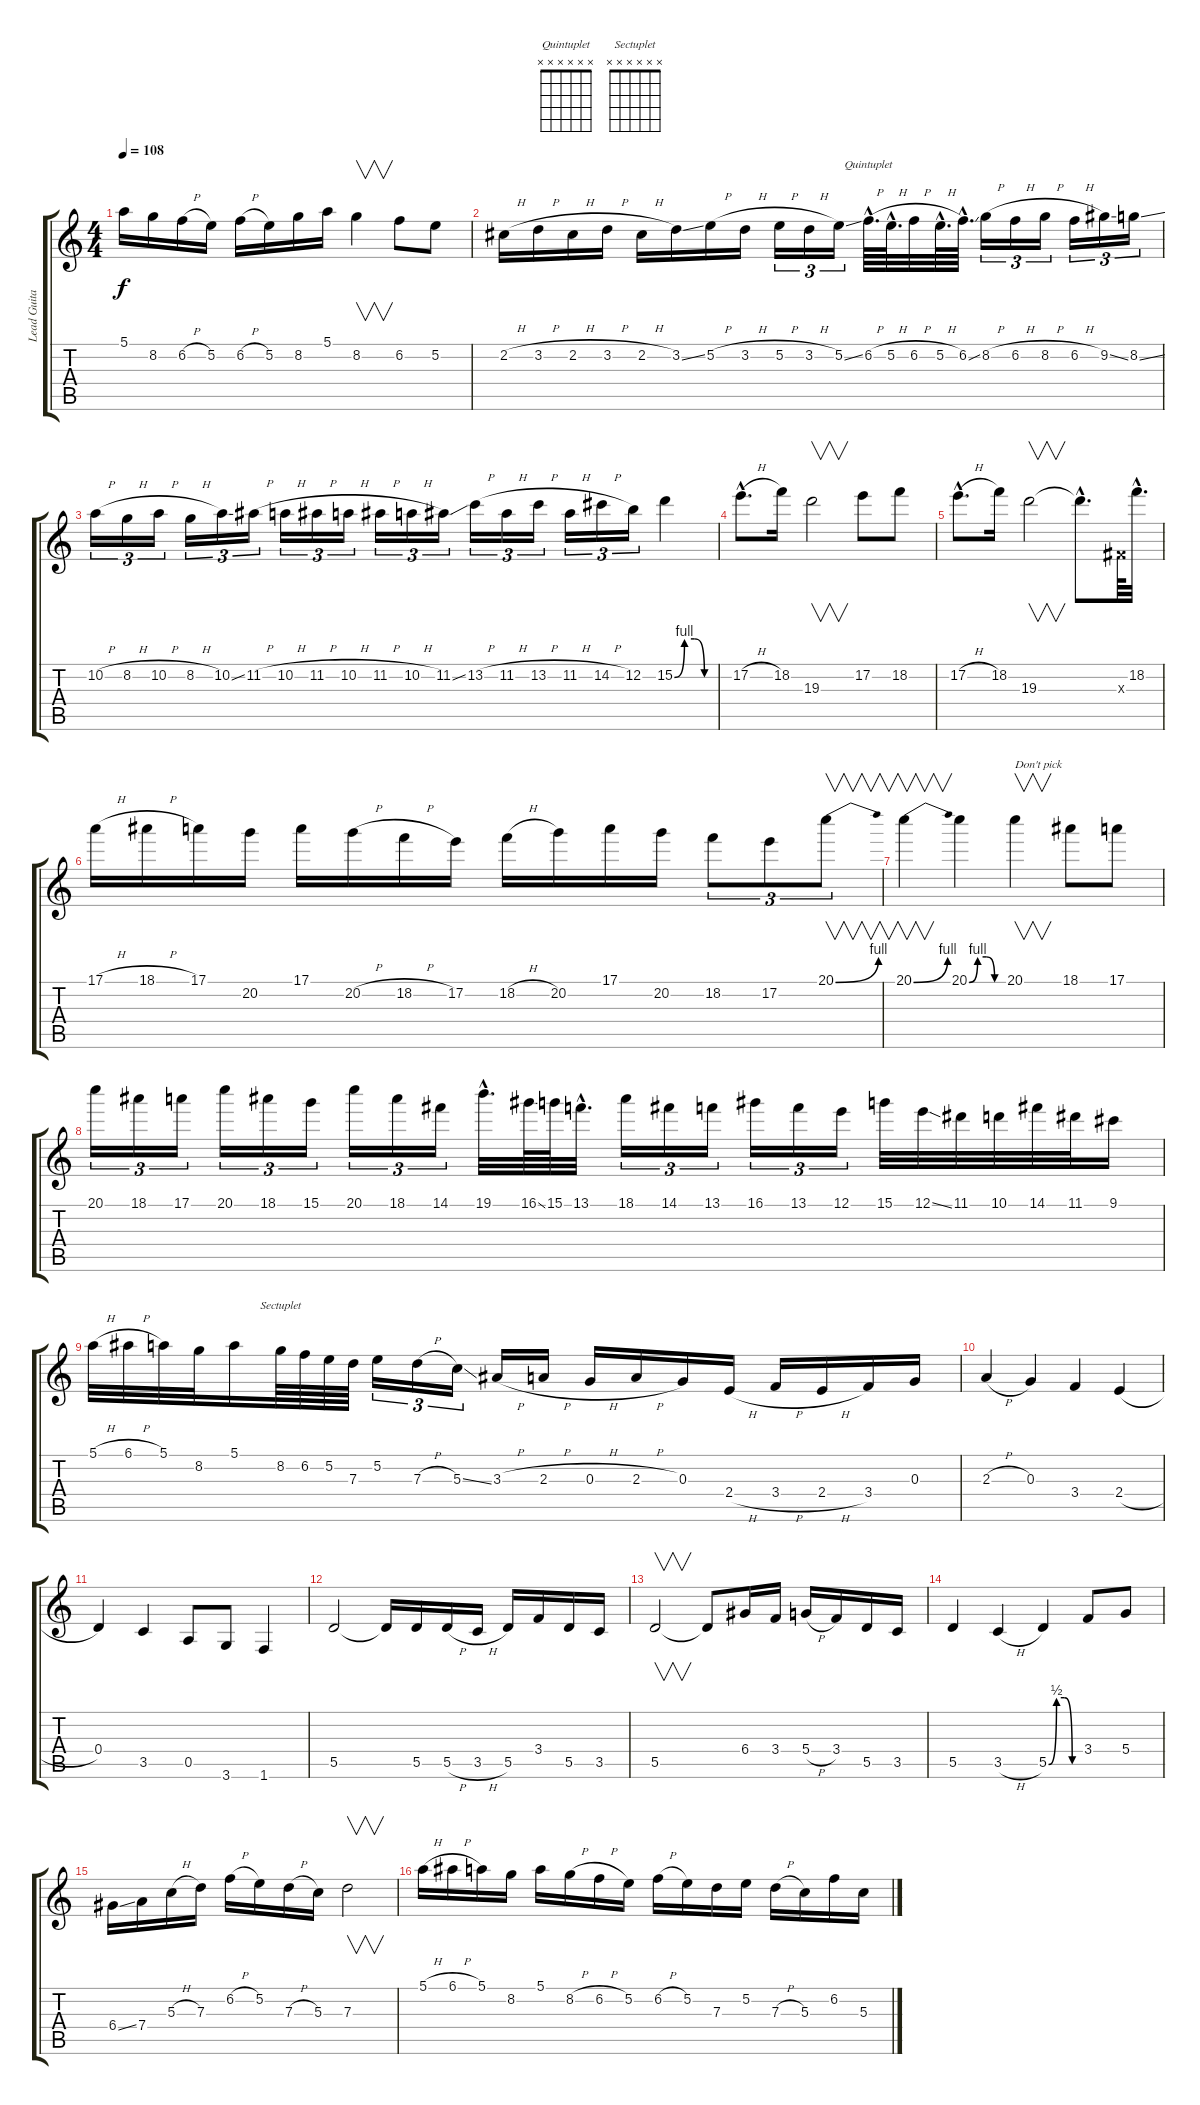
\track ("Lead Guitar 1" "Lead Guita") {instrument distortionguitar}
\staff {score tabs}
\tuning (E4 B3 G3 D3 A2 E2) {hide}
\chord ("Quintuplet" x x x x x x) {firstfret 0}
\chord ("Sectuplet" x x x x x x) {firstfret 0}
\ts (4 4)
\tempo 108
\clef g2
\ks c
5.1.16{dy f} 8.2.16 6.2{h}.16 5.2.16 6.2{h}.16 5.2.16 8.2.16 5.1.16 8.2.4{v} 6.2.8 5.2.8 |
2.2{h}.16 3.2{h}.16 2.2{h}.16 3.2{h}.16 2.2{h}.16 3.2{ss}.16 5.2{h}.16 3.2{h}.16 5.2{h}.16{tu (3 2)} 3.2{h}.16{tu (3 2)} 5.2{ss}.16{tu (3 2)} 6.2{h hac}.64{d ch "Quintuplet"} 5.2{h hac}.64{d} 6.2{h}.32 5.2{h hac}.64{d} 6.2{ss hac}.64{d} 8.2{h}.16{tu (3 2)} 6.2{h}.16{tu (3 2)} 8.2{h}.16{tu (3 2)} 6.2{h}.16{tu (3 2)} 9.2{ss}.16{tu (3 2)} 8.2{ss}.16{tu (3 2)} |
10.2{h}.16{tu (3 2)} 8.2{h}.16{tu (3 2)} 10.2{h}.16{tu (3 2)} 8.2{h}.16{tu (3 2)} 10.2{ss}.16{tu (3 2)} 11.2{h}.16{tu (3 2)} 10.2{h}.16{tu (3 2)} 11.2{h}.16{tu (3 2)} 10.2{h}.16{tu (3 2)} 11.2{h}.16{tu (3 2)} 10.2{h}.16{tu (3 2)} 11.2{ss}.16{tu (3 2)} 13.2{h}.16{tu (3 2)} 11.2{h}.16{tu (3 2)} 13.2{h}.16{tu (3 2)} 11.2{h}.16{tu (3 2)} 14.2{h}.16{tu (3 2)} 12.2.16{tu (3 2)} 15.2{be (custom 0 0 15 4 30 4 45 0 60 0)}.4 |
17.2{h hac}.8{d} 18.2.16 19.3.2{v} 17.2.8 18.2.8 |
17.2{h hac}.8{d} 18.2.16 19.3.2{v} 19.3{hac t}.8{d} -1.3{x}.64 18.2{hac}.32{d} |
17.1{h}.16 18.1{h}.16 17.1.16 20.2.16 17.1.16 20.2{h}.16 18.2{h}.16 17.2.16 18.2{h}.16 20.2.16 17.1.16 20.2.16 18.2.8{tu (3 2)} 17.2.8{tu (3 2)} 20.1{be (bend 0 0 60 4)}.8{v tu (3 2)} |
20.1{be (bend 0 0 60 4)}.4{v} 20.1{be (custom 0 0 15 4 30 4 45 0 60 0)}.4 20.1.4{v txt "Don't pick"} 18.1.8 17.1.8 |
20.1.16{tu (3 2)} 18.1.16{tu (3 2)} 17.1.16{tu (3 2)} 20.1.16{tu (3 2)} 18.1.16{tu (3 2)} 15.1.16{tu (3 2)} 20.1.16{tu (3 2)} 18.1.16{tu (3 2)} 14.1.16{tu (3 2)} 19.1{hac}.32{d} 16.1{ss}.64 15.1.64 13.1{hac}.32{d} 18.1.16{tu (3 2)} 14.1.16{tu (3 2)} 13.1.16{tu (3 2)} 16.1.16{tu (3 2)} 13.1.16{tu (3 2)} 12.1.16{tu (3 2)} 15.1.32 12.1{ss}.32 11.1.32 10.1.32 14.1.32 11.1.32 9.1.16 |
5.1{h}.32 6.1{h}.32 5.1.32 8.2.32 5.1.16 8.2.64{ch "Sectuplet"} 6.2.64 5.2.64 7.3.64 5.2.16{tu (3 2)} 7.3{h}.16{tu (3 2)} 5.3{ss}.16{tu (3 2)} 3.3{h}.16 2.3{h}.16 0.3{h}.16 2.3{h}.16 0.3.16 2.4{h}.16 3.4{h}.16 2.4{h}.16 3.4.16 0.3.16 |
2.3{h}.4 0.3.4 3.4.4 2.4{h}.4 |
0.4.4 3.5.4 0.5.8 3.6.8 1.6.4 |
5.5.2 5.5{t}.16 5.5.16 5.5{h}.16 3.5{h}.16 5.5.16 3.4.16 5.5.16 3.5.16 |
5.5.2{v} 5.5{t}.8 6.4.16 3.4.16 5.4{h}.16 3.4.16 5.5.16 3.5.16 |
5.5.4 3.5{h}.4 5.5{be (custom 0 0 15 2 30 2 45 0 60 0)}.4 3.4.8 5.4.8 |
6.4{ss}.16 7.4.16 5.3{h}.16 7.3.16 6.2{h}.16 5.2.16 7.3{h}.16 5.3.16 7.3.2{v} |
5.1{h}.16 6.1{h}.16 5.1.16 8.2.16 5.1.16 8.2{h}.16 6.2{h}.16 5.2.16 6.2{h}.16 5.2.16 7.3.16 5.2.16 7.3{h}.16 5.3.16 6.2.16 5.3.16
